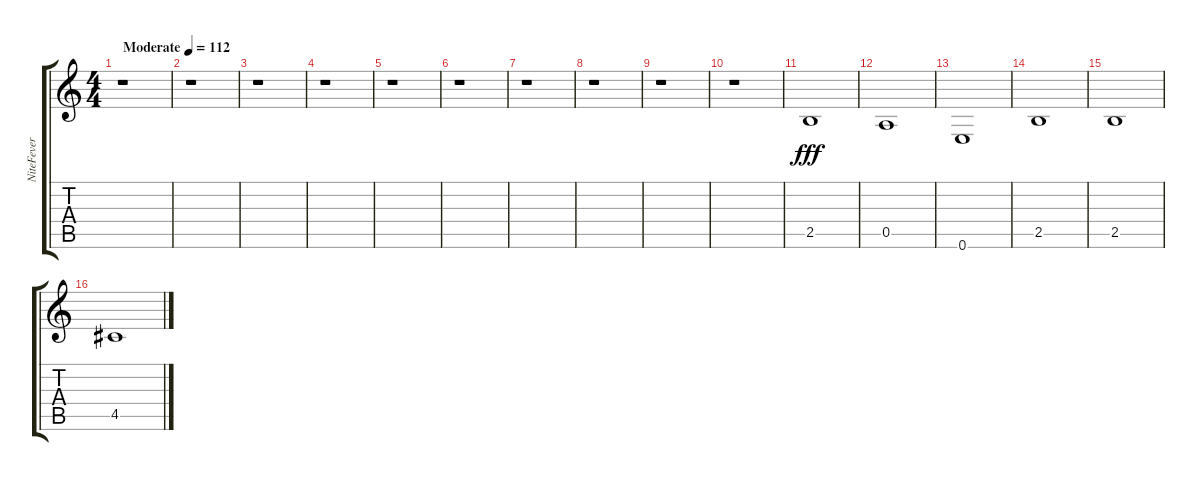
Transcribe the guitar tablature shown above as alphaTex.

\track ("NiteFever         5 " "NiteFever ") {solo instrument overdrivenguitar}
\staff {score tabs}
\tuning (E4 B3 G3 D3 A2 E2) {hide}
\ts (4 4)
\tempo (112 "Moderate")
\clef g2
\ks c
r.1{dy fff instrument overdrivenguitar} |
r.1 |
r.1 |
r.1 |
r.1 |
r.1 |
r.1 |
r.1 |
r.1 |
r.1 |
2.5.1{balance 8} |
0.5.1 |
0.6.1 |
2.5.1 |
2.5.1 |
4.5.1
